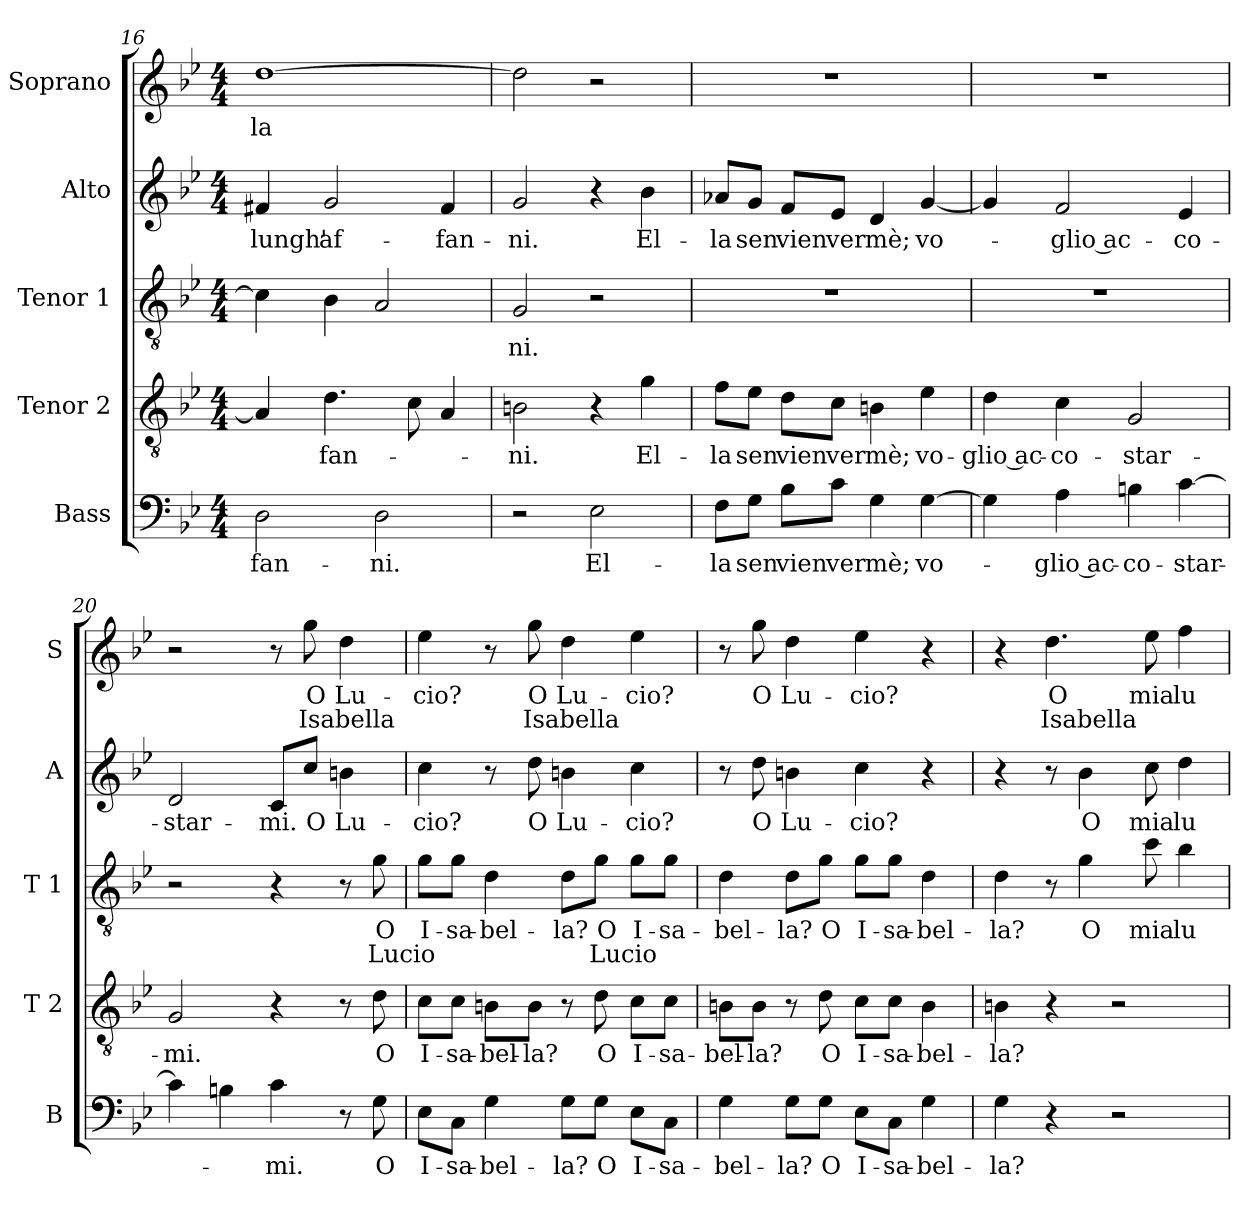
**kern	**text	**kern	**text	**kern	**text	**text	**kern	**text	**kern	**text	**text
*part5	*part5	*part4	*part4	*part3	*part3	*part3	*part2	*part2	*part1	*part1	*part1
*staff5	*staff5	*staff4	*staff4	*staff3	*staff3	*staff3	*staff2	*staff2	*staff1	*staff1	*staff1
*I"Bass	*	*I"Tenor 2	*	*I"Tenor 1	*	*	*I"Alto	*	*I"Soprano	*	*
*I'B	*	*I'T 2	*	*I'T 1	*	*	*I'A	*	*I'S	*	*
*clefF4	*	*clefGv2	*	*clefGv2	*	*	*clefG2	*	*clefG2	*	*
*k[b-e-]	*	*k[b-e-]	*	*k[b-e-]	*	*	*k[b-e-]	*	*k[b-e-]	*	*
*B-:	*	*B-:	*	*B-:	*	*	*B-:	*	*B-:	*	*
*M4/4	*	*M4/4	*	*M4/4	*	*	*M4/4	*	*M4/4	*	*
=16	=16	=16	=16	=16	=16	=16	=16	=16	=16	=16	=16
!	!LO:LY:b	!	!	!	!	!	!	!LO:LY:b	!	!LO:LY:b	!
2D\	-fan-	4A/]	.	4c\]	.	.	4f#X/	lungh'	[1dd	-la	.
!	!	!	!LO:LY:b	!	!	!	!	!LO:LY:b	!	!	!
.	.	4.d\	-fan-	4B-\	.	.	2g/	af-	.	.	.
!	!LO:LY:b	!	!	!	!	!	!	!	!	!	!
2D\	-ni.	.	.	2A/	.	.	.	.	.	.	.
.	.	8c\	.	.	.	.	.	.	.	.	.
!	!	!	!	!	!	!	!	!LO:LY:b	!	!	!
.	.	4A/	.	.	.	.	4f#/	-fan-	.	.	.
=17	=17	=17	=17	=17	=17	=17	=17	=17	=17	=17	=17
!	!	!	!LO:LY:b	!	!LO:LY:b	!	!	!LO:LY:b	!	!	!
2r	.	2Bn\	-ni.	2G/	-ni.	.	2g/	-ni.	2dd\]	.	.
!	!LO:LY:b	!	!	!	!	!	!	!	!	!	!
2E-\	El-	4r	.	2r	.	.	4r	.	2r	.	.
!	!	!	!LO:LY:b	!	!	!	!	!LO:LY:b	!	!	!
.	.	4g\	El-	.	.	.	4b-\	El-	.	.	.
=18	=18	=18	=18	=18	=18	=18	=18	=18	=18	=18	=18
!	!LO:LY:b	!	!LO:LY:b	!	!	!	!	!LO:LY:b	!	!	!
8F\L	-la	8f\L	-la	1r	.	.	8a-X/L	-la	1r	.	.
!	!LO:LY:b	!	!LO:LY:b	!	!	!	!	!LO:LY:b	!	!	!
8G\J	sen	8e-\J	sen	.	.	.	8g/J	sen	.	.	.
!	!LO:LY:b	!	!LO:LY:b	!	!	!	!	!LO:LY:b	!	!	!
8B-\L	vien	8d\L	vien	.	.	.	8f/L	vien	.	.	.
!	!LO:LY:b	!	!LO:LY:b	!	!	!	!	!LO:LY:b	!	!	!
8c\J	ver	8c\J	ver	.	.	.	8e-/J	ver	.	.	.
!	!LO:LY:b	!	!LO:LY:b	!	!	!	!	!LO:LY:b	!	!	!
4G\	mè;	4Bn\	mè;	.	.	.	4d/	mè;	.	.	.
!	!LO:LY:b	!	!LO:LY:b	!	!	!	!	!LO:LY:b	!	!	!
[4G\	vo-	4e-\	vo-	.	.	.	[4g/	vo-	.	.	.
=19	=19	=19	=19	=19	=19	=19	=19	=19	=19	=19	=19
!	!	!	!LO:LY:b	!	!	!	!	!	!	!	!
4G\]	.	4d\	-glio ac-	1r	.	.	4g/]	.	1r	.	.
!	!LO:LY:b	!	!LO:LY:b	!	!	!	!	!LO:LY:b	!	!	!
4A\	-glio ac-	4c\	-co-	.	.	.	2f/	-glio ac-	.	.	.
!	!LO:LY:b	!	!LO:LY:b	!	!	!	!	!	!	!	!
4Bn\	-co-	2G/	-star-	.	.	.	.	.	.	.	.
!	!LO:LY:b	!	!	!	!	!	!	!LO:LY:b	!	!	!
[4c\	-star-	.	.	.	.	.	4e-/	-co-	.	.	.
=20	=20	=20	=20	=20	=20	=20	=20	=20	=20	=20	=20
!	!	!	!LO:LY:b	!	!	!	!	!LO:LY:b	!	!	!
4c\]	.	2G/	-mi.	2r	.	.	2d/	-star-	2r	.	.
4Bn\	.	.	.	.	.	.	.	.	.	.	.
!	!LO:LY:b	!	!	!	!	!	!	!LO:LY:b	!	!	!
4c\	-mi.	4r	.	4r	.	.	8c/L	-mi.	8r	.	.
!	!	!	!	!	!	!	!	!LO:LY:b	!	!LO:LY:b	!LO:LY:a
.	.	.	.	.	.	.	8cc/J	O	8gg\	O	Isabella
!	!	!	!	!	!	!	!	!LO:LY:b	!	!LO:LY:b	!
8r	.	8r	.	8r	.	.	4bn\	Lu-	4dd\	Lu-	.
!	!LO:LY:b	!	!LO:LY:b	!	!LO:LY:b	!LO:LY:a	!	!	!	!	!
8G\	O	8d\	O	8g\	O	Lucio	.	.	.	.	.
!!LO:LB:g=z
=21	=21	=21	=21	=21	=21	=21	=21	=21	=21	=21	=21
!	!LO:LY:b	!	!LO:LY:b	!	!LO:LY:b	!	!	!LO:LY:b	!	!LO:LY:b	!
8E-\L	I-	8c\L	I-	8g\L	I-	.	4cc\	-cio?	4ee-\	-cio?	.
!	!LO:LY:b	!	!LO:LY:b	!	!LO:LY:b	!	!	!	!	!	!
8C\J	-sa-	8c\J	-sa-	8g\J	-sa-	.	.	.	.	.	.
!	!LO:LY:b	!	!LO:LY:b	!	!LO:LY:b	!	!	!	!	!	!
4G\	-bel-	8Bn\L	-bel-	4d\	-bel-	.	8r	.	8r	.	.
!	!	!	!LO:LY:b	!	!	!	!	!LO:LY:b	!	!LO:LY:b	!LO:LY:a
.	.	8B\J	-la?	.	.	.	8dd\	O	8gg\	O	Isabella
!	!LO:LY:b	!	!	!	!LO:LY:b	!	!	!LO:LY:b	!	!LO:LY:b	!
8G\L	-la?	8r	.	8d\L	-la?	.	4bn\	Lu-	4dd\	Lu-	.
!	!LO:LY:b	!	!LO:LY:b	!	!LO:LY:b	!LO:LY:a	!	!	!	!	!
8G\J	O	8d\	O	8g\J	O	Lucio	.	.	.	.	.
!	!LO:LY:b	!	!LO:LY:b	!	!LO:LY:b	!	!	!LO:LY:b	!	!LO:LY:b	!
8E-\L	I-	8c\L	I-	8g\L	I-	.	4cc\	-cio?	4ee-\	-cio?	.
!	!LO:LY:b	!	!LO:LY:b	!	!LO:LY:b	!	!	!	!	!	!
8C\J	-sa-	8c\J	-sa-	8g\J	-sa-	.	.	.	.	.	.
=22	=22	=22	=22	=22	=22	=22	=22	=22	=22	=22	=22
!	!LO:LY:b	!	!LO:LY:b	!	!LO:LY:b	!	!	!	!	!	!
4G\	-bel-	8Bn\L	-bel-	4d\	-bel-	.	8r	.	8r	.	.
!	!	!	!LO:LY:b	!	!	!	!	!LO:LY:b	!	!LO:LY:b	!
.	.	8B\J	-la?	.	.	.	8dd\	O	8gg\	O	.
!	!LO:LY:b	!	!	!	!LO:LY:b	!	!	!LO:LY:b	!	!LO:LY:b	!
8G\L	-la?	8r	.	8d\L	-la?	.	4bn\	Lu-	4dd\	Lu-	.
!	!LO:LY:b	!	!LO:LY:b	!	!LO:LY:b	!	!	!	!	!	!
8G\J	O	8d\	O	8g\J	O	.	.	.	.	.	.
!	!LO:LY:b	!	!LO:LY:b	!	!LO:LY:b	!	!	!LO:LY:b	!	!LO:LY:b	!
8E-\L	I-	8c\L	I-	8g\L	I-	.	4cc\	-cio?	4ee-\	-cio?	.
!	!LO:LY:b	!	!LO:LY:b	!	!LO:LY:b	!	!	!	!	!	!
8C\J	-sa-	8c\J	-sa-	8g\J	-sa-	.	.	.	.	.	.
!	!LO:LY:b	!	!LO:LY:b	!	!LO:LY:b	!	!	!	!	!	!
4G\	-bel-	4B\	-bel-	4d\	-bel-	.	4r	.	4r	.	.
=23	=23	=23	=23	=23	=23	=23	=23	=23	=23	=23	=23
!	!LO:LY:b	!	!LO:LY:b	!	!LO:LY:b	!	!	!	!	!	!
4G\	-la?	4Bn\	-la?	4d\	-la?	.	4r	.	4r	.	.
!	!	!	!	!	!	!	!	!	!	!LO:LY:b	!LO:LY:a
4r	.	4r	.	8r	.	.	8r	.	4.dd\	O	Isabella
!	!	!	!	!	!LO:LY:b	!	!	!LO:LY:b	!	!	!
.	.	.	.	4g\	O	.	4b-\	O	.	.	.
2r	.	2r	.	.	.	.	.	.	.	.	.
!	!	!	!	!	!LO:LY:b	!	!	!LO:LY:b	!	!LO:LY:b	!
.	.	.	.	8cc\	mia	.	8cc\	mia	8ee-\	mia	.
!	!	!	!	!	!LO:LY:b	!	!	!LO:LY:b	!	!LO:LY:b	!
.	.	.	.	4b-\	lu-	.	4dd\	lu-	4ff\	lu-	.
=	=	=	=	=	=	=	=	=	=	=	=
*-	*-	*-	*-	*-	*-	*-	*-	*-	*-	*-	*-
